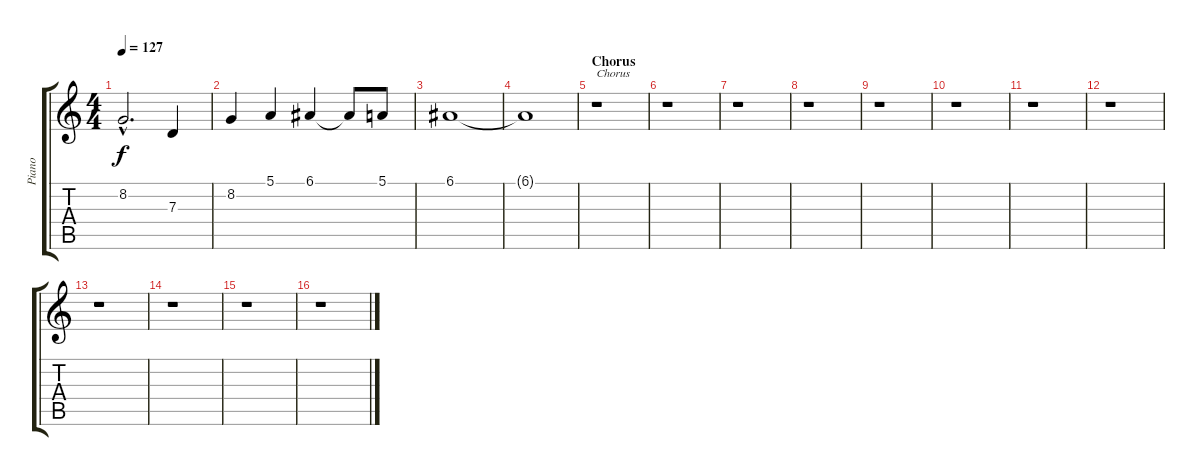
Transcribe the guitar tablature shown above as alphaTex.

\track ("Piano" "Piano") {instrument harpsichord}
\staff {score tabs}
\tuning (E4 B3 G3 D3 A2 E2) {hide}
\ts (4 4)
\tempo 127
\clef g2
\ks c
8.2{hac}.2{d dy f} 7.3.4 |
8.2.4 5.1.4 6.1.4 6.1{t}.8 5.1.8 |
6.1.1 |
6.1{t}.1 |
\section ("" "Chorus")
r.1{txt "Chorus"} |
r.1 |
r.1 |
r.1 |
r.1 |
r.1 |
r.1 |
r.1 |
r.1 |
r.1 |
r.1 |
r.1
